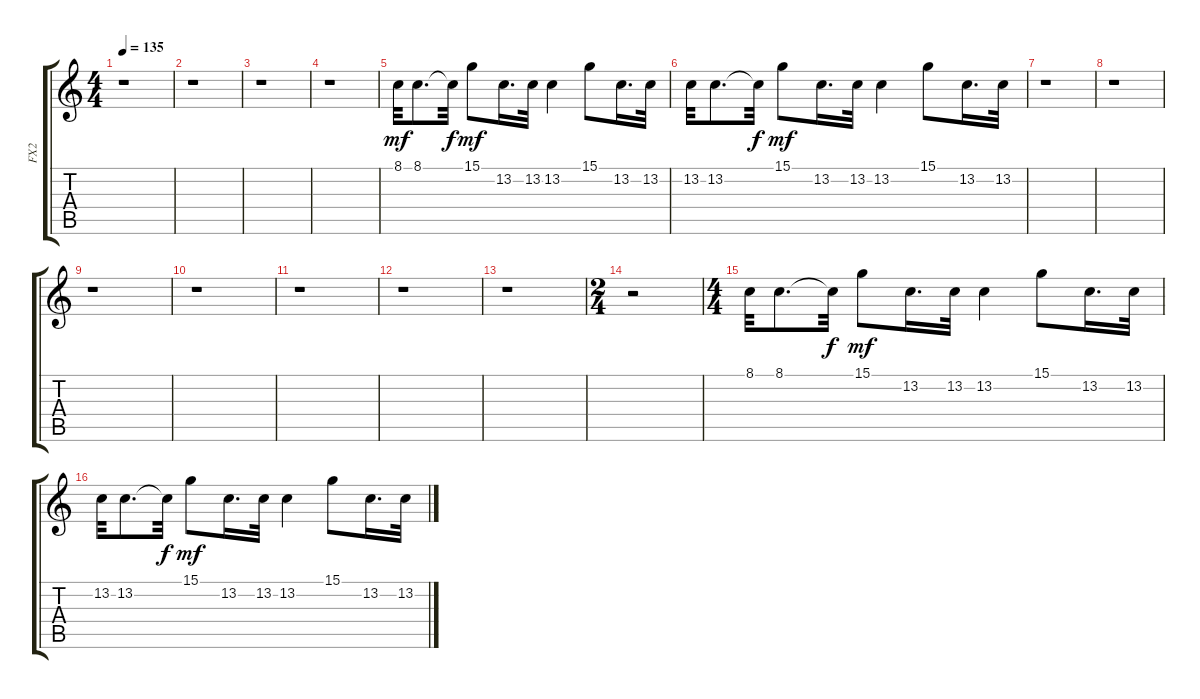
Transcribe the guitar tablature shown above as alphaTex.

\track ("FX2" "FX2") {instrument lead2sawtooth}
\staff {score tabs}
\tuning (E4 B3 G3 D3 A2 E2) {hide}
\ts (4 4)
\tempo 135
\clef g2
\ks c
r.1{dy mf} |
r.1 |
r.1 |
r.1 |
8.1.32 8.1.8{d} 8.1{t}.32{dy f} 15.1.8{dy mf} 13.2.16{d} 13.2.32 13.2.4 15.1.8 13.2.16{d} 13.2.32 |
13.2.32 13.2.8{d} 13.2{t}.32{dy f} 15.1.8{dy mf} 13.2.16{d} 13.2.32 13.2.4 15.1.8 13.2.16{d} 13.2.32 |
r.1 |
r.1 |
r.1 |
r.1 |
r.1 |
r.1 |
r.1 |
\ts (2 4)
r.2 |
\ts (4 4)
8.1.32 8.1.8{d} 8.1{t}.32{dy f} 15.1.8{dy mf} 13.2.16{d} 13.2.32 13.2.4 15.1.8 13.2.16{d} 13.2.32 |
13.2.32 13.2.8{d} 13.2{t}.32{dy f} 15.1.8{dy mf} 13.2.16{d} 13.2.32 13.2.4 15.1.8 13.2.16{d} 13.2.32
